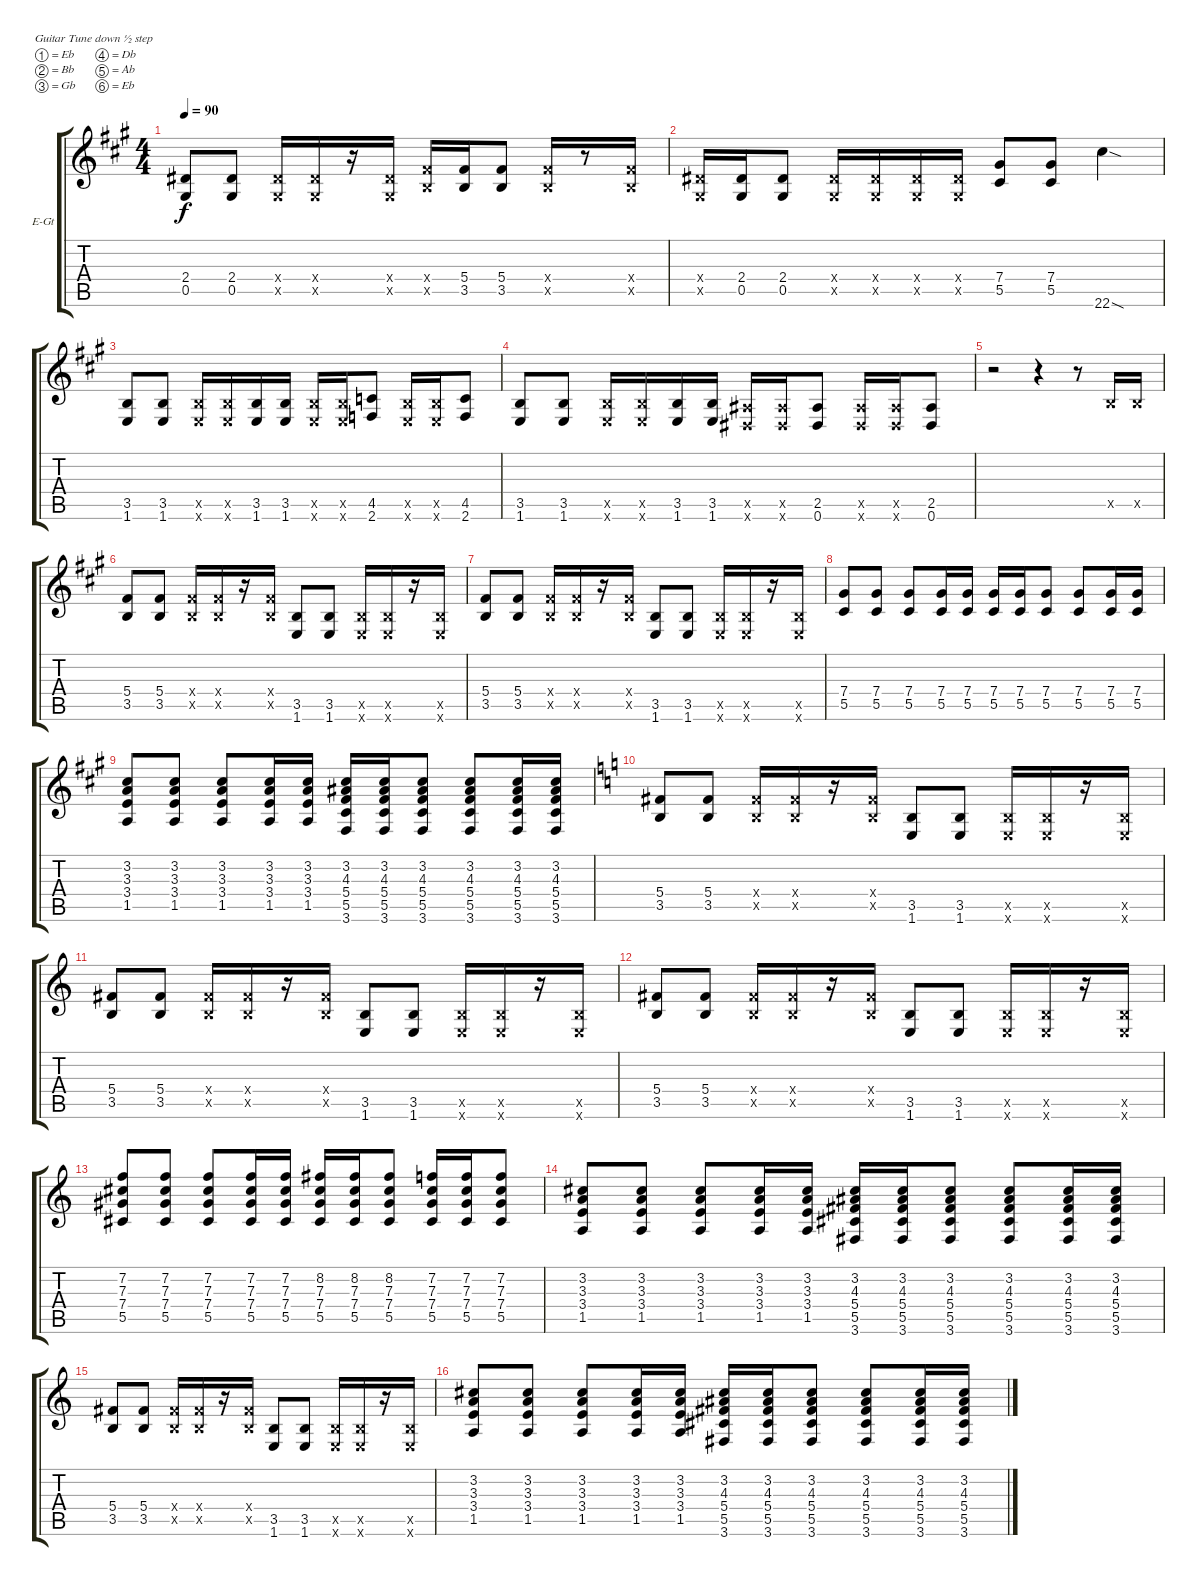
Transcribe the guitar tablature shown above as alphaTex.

\bracketExtendMode groupsimilarinstruments
\firstSystemTrackNameOrientation horizontal
\otherSystemsTrackNameOrientation horizontal
\track ("Untitled" "E-Gt") {instrument overdrivenguitar}
\staff {score tabs}
\tuning (Eb4 Bb3 Gb3 Db3 Ab2 Eb2)
\ts (4 4)
\tempo 90
\clef g2
\ks a
(2.4 0.5).8{dy f} (2.4 0.5).8 (2.4{x} 0.5{x}).16 (2.4{x} 0.5{x}).16 r.16 (2.4{x} 0.5{x}).16 (5.4{x} 3.5{x}).16 (5.4 3.5).16 (5.4 3.5).8 (5.4{x} 3.5{x}).16 r.8 (5.4{x} 3.5{x}).16 |
(2.4{x} 0.5{x}).16 (2.4 0.5).16 (2.4 0.5).8 (2.4{x} 0.5{x}).16 (2.4{x} 0.5{x}).16 (2.4{x} 0.5{x}).16 (2.4{x} 0.5{x}).16 (7.4 5.5).8 (7.4 5.5).8 22.6{sod}.4 |
(3.5 1.6).8 (3.5 1.6).8 (3.5{x} 1.6{x}).16 (3.5{x} 1.6{x}).16 (3.5 1.6).16 (3.5 1.6).16 (3.5{x} 1.6{x}).16 (3.5{x} 1.6{x}).16 (4.5 2.6).8 (3.5{x} 1.6{x}).16 (3.5{x} 1.6{x}).16 (4.5 2.6).8 |
(3.5 1.6).8 (3.5 1.6).8 (3.5{x} 1.6{x}).16 (3.5{x} 1.6{x}).16 (3.5 1.6).16 (3.5 1.6).16 (2.5{x} 0.6{x}).16 (2.5{x} 0.6{x}).16 (2.5 0.6).8 (2.5{x} 0.6{x}).16 (2.5{x} 0.6{x}).16 (2.5 0.6).8 |
r.2 r.4 r.8 3.5{x}.16 3.5{x}.16 |
(5.4 3.5).8 (5.4 3.5).8 (5.4{x} 3.5{x}).16 (5.4{x} 3.5{x}).16 r.16 (5.4{x} 3.5{x}).16 (3.5 1.6).8 (3.5 1.6).8 (3.5{x} 1.6{x}).16 (3.5{x} 1.6{x}).16 r.16 (3.5{x} 1.6{x}).16 |
(5.4 3.5).8 (5.4 3.5).8 (5.4{x} 3.5{x}).16 (5.4{x} 3.5{x}).16 r.16 (5.4{x} 3.5{x}).16 (3.5 1.6).8 (3.5 1.6).8 (3.5{x} 1.6{x}).16 (3.5{x} 1.6{x}).16 r.16 (3.5{x} 1.6{x}).16 |
(7.4 5.5).8 (7.4 5.5).8 (7.4 5.5).8 (7.4 5.5).16 (7.4 5.5).16 (7.4 5.5).16 (7.4 5.5).16 (7.4 5.5).8 (7.4 5.5).8 (7.4 5.5).16 (7.4 5.5).16 |
(3.2 3.3 3.4 1.5).8 (3.2 3.3 3.4 1.5).8 (3.2 3.3 3.4 1.5).8 (3.2 3.3 3.4 1.5).16 (3.2 3.3 3.4 1.5).16 (3.2 4.3 5.4 5.5 3.6).16 (3.2 4.3 5.4 5.5 3.6).16 (3.2 4.3 5.4 5.5 3.6).8 (3.2 4.3 5.4 5.5 3.6).8 (3.2 4.3 5.4 5.5 3.6).16 (3.2 4.3 5.4 5.5 3.6).16 |
\ks c
(5.4 3.5).8 (5.4 3.5).8 (5.4{x} 3.5{x}).16 (5.4{x} 3.5{x}).16 r.16 (5.4{x} 3.5{x}).16 (3.5 1.6).8 (3.5 1.6).8 (3.5{x} 1.6{x}).16 (3.5{x} 1.6{x}).16 r.16 (3.5{x} 1.6{x}).16 |
(5.4 3.5).8 (5.4 3.5).8 (5.4{x} 3.5{x}).16 (5.4{x} 3.5{x}).16 r.16 (5.4{x} 3.5{x}).16 (3.5 1.6).8 (3.5 1.6).8 (3.5{x} 1.6{x}).16 (3.5{x} 1.6{x}).16 r.16 (3.5{x} 1.6{x}).16 |
(5.4 3.5).8 (5.4 3.5).8 (5.4{x} 3.5{x}).16 (5.4{x} 3.5{x}).16 r.16 (5.4{x} 3.5{x}).16 (3.5 1.6).8 (3.5 1.6).8 (3.5{x} 1.6{x}).16 (3.5{x} 1.6{x}).16 r.16 (3.5{x} 1.6{x}).16 |
(7.2 7.3 7.4 5.5).8 (7.2 7.3 7.4 5.5).8 (7.2 7.3 7.4 5.5).8 (7.2 7.3 7.4 5.5).16 (7.2 7.3 7.4 5.5).16 (8.2 7.3 7.4 5.5).16 (8.2 7.3 7.4 5.5).16 (8.2 7.3 7.4 5.5).8 (7.2 7.3 7.4 5.5).16 (7.2 7.3 7.4 5.5).16 (7.2 7.3 7.4 5.5).8 |
(3.2 3.3 3.4 1.5).8 (3.2 3.3 3.4 1.5).8 (3.2 3.3 3.4 1.5).8 (3.2 3.3 3.4 1.5).16 (3.2 3.3 3.4 1.5).16 (3.2 4.3 5.4 5.5 3.6).16 (3.2 4.3 5.4 5.5 3.6).16 (3.2 4.3 5.4 5.5 3.6).8 (3.2 4.3 5.4 5.5 3.6).8 (3.2 4.3 5.4 5.5 3.6).16 (3.2 4.3 5.4 5.5 3.6).16 |
(5.4 3.5).8 (5.4 3.5).8 (5.4{x} 3.5{x}).16 (5.4{x} 3.5{x}).16 r.16 (5.4{x} 3.5{x}).16 (3.5 1.6).8 (3.5 1.6).8 (3.5{x} 1.6{x}).16 (3.5{x} 1.6{x}).16 r.16 (3.5{x} 1.6{x}).16 |
(3.2 3.3 3.4 1.5).8 (3.2 3.3 3.4 1.5).8 (3.2 3.3 3.4 1.5).8 (3.2 3.3 3.4 1.5).16 (3.2 3.3 3.4 1.5).16 (3.2 4.3 5.4 5.5 3.6).16 (3.2 4.3 5.4 5.5 3.6).16 (3.2 4.3 5.4 5.5 3.6).8 (3.2 4.3 5.4 5.5 3.6).8 (3.2 4.3 5.4 5.5 3.6).16 (3.2 4.3 5.4 5.5 3.6).16
